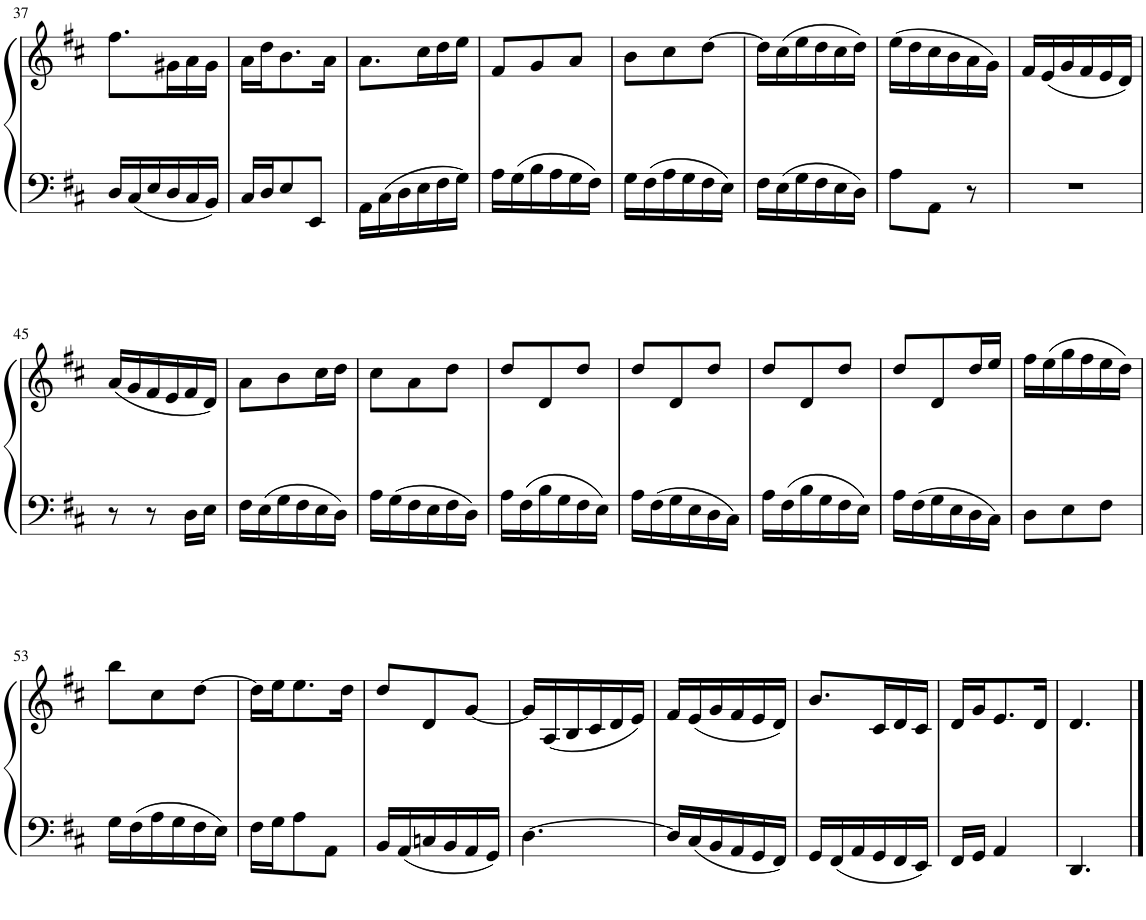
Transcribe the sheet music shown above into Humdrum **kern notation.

**kern	**kern
*part1	*part1
*staff2	*staff1
*I"Piano	*
*I'Pno.	*
!!LO:PB:g=z
*clefF4	*clefG2
*k[f#c#]	*k[f#c#]
*M3/8	*M3/8
=37	=37
16D/LL	8.ff#\L
16C#/	.
16E/	.
16D/	16g#X\L
16C#/	16a\
16BB/JJ	16g#\JJ
=38	=38
16C#/LL	16a\LL
16D/J	16dd\J
8E/	8.b\
8EE/J	.
.	16a\Jk
=39	=39
16AA\LL	8.a\L
16C#\	.
16D\	.
16E\	16cc#\L
16F#\	16dd\
16G\JJ	16ee\JJ
=40	=40
16A\LL	8f#/L
16G\	.
16B\	8g/
16A\	.
16G\	8a/J
16F#\JJ	.
=41	=41
16G\LL	8b\L
16F#\	.
16A\	8cc#\
16G\	.
16F#\	[8dd\J
16E\JJ	.
=42	=42
16F#\LL	16dd\LL]
16E\	(16cc#\
16G\	16ee\
16F#\	16dd\
16E\	16cc#\
16D\JJ	16dd\JJ)
=43	=43
8A\L	(16ee\LL
.	16dd\
8AA\J	16cc#\
.	16b\
8r	16a\
.	16g\JJ)
=44	=44
4.r	16f#/LL
.	(16e/
.	16g/
.	16f#/
.	16e/
.	16d/JJ)
!!LO:LB:g=z
=45	=45
8r	(16a/LL
.	16g/
8r	16f#/
.	16e/
16D\LL	16f#/
16E\JJ	16d/JJ)
=46	=46
16F#\LL	8a\L
16E\	.
16G\	8b\
16F#\	.
16E\	16cc#\L
16D\JJ	16dd\JJ
=47	=47
16A\LL	8cc#\L
16G\	.
16F#\	8a\
16E\	.
16F#\	8dd\J
16D\JJ	.
=48	=48
16A\LL	8dd/L
16F#\	.
16B\	8d/
16G\	.
16F#\	8dd/J
16E\JJ	.
=49	=49
16A\LL	8dd/L
16F#\	.
16G\	8d/
16E\	.
16D\	8dd/J
16C#\JJ	.
=50	=50
16A\LL	8dd/L
16F#\	.
16B\	8d/
16G\	.
16F#\	8dd/J
16E\JJ	.
=51	=51
16A\LL	8dd/L
16F#\	.
16G\	8d/
16E\	.
16D\	16dd/L
16C#\JJ	16ee/JJ
=52	=52
8D\L	16ff#\LL
.	(16ee\
8E\	16gg\
.	16ff#\
8F#\J	16ee\
.	16dd\JJ)
!!LO:LB:g=z
=53	=53
16G\LL	8bb\L
16F#\	.
16A\	8cc#\
16G\	.
16F#\	[8dd\J
16E\JJ	.
=54	=54
16F#\LL	16dd\LL]
16G\J	16ee\J
8A\	8.ee\
8AA\J	.
.	16dd\Jk
=55	=55
16BB/LL	8dd/L
16AA/	.
16Cn/	8d/
16BB/	.
16AA/	[8g/J
16GG/JJ	.
=56	=56
[4.D\	16g/LL]
.	(16A/
.	16B/
.	16c#/
.	16d/
.	16e/JJ)
=57	=57
16D/LL]	16f#/LL
16C#/	(16e/
16BB/	16g/
16AA/	16f#/
16GG/	16e/
16FF#/JJ	16d/JJ)
=58	=58
16GG/LL	8.b/L
16FF#/	.
16AA/	.
16GG/	16c#/L
16FF#/	16d/
16EE/JJ	16c#/JJ
=59	=59
16FF#/LL	16d/LL
16GG/JJ	16g/J
4AA/	8.e/
.	16d/Jk
=60	=60
4.DD/	4.d/
==	==
*-	*-
